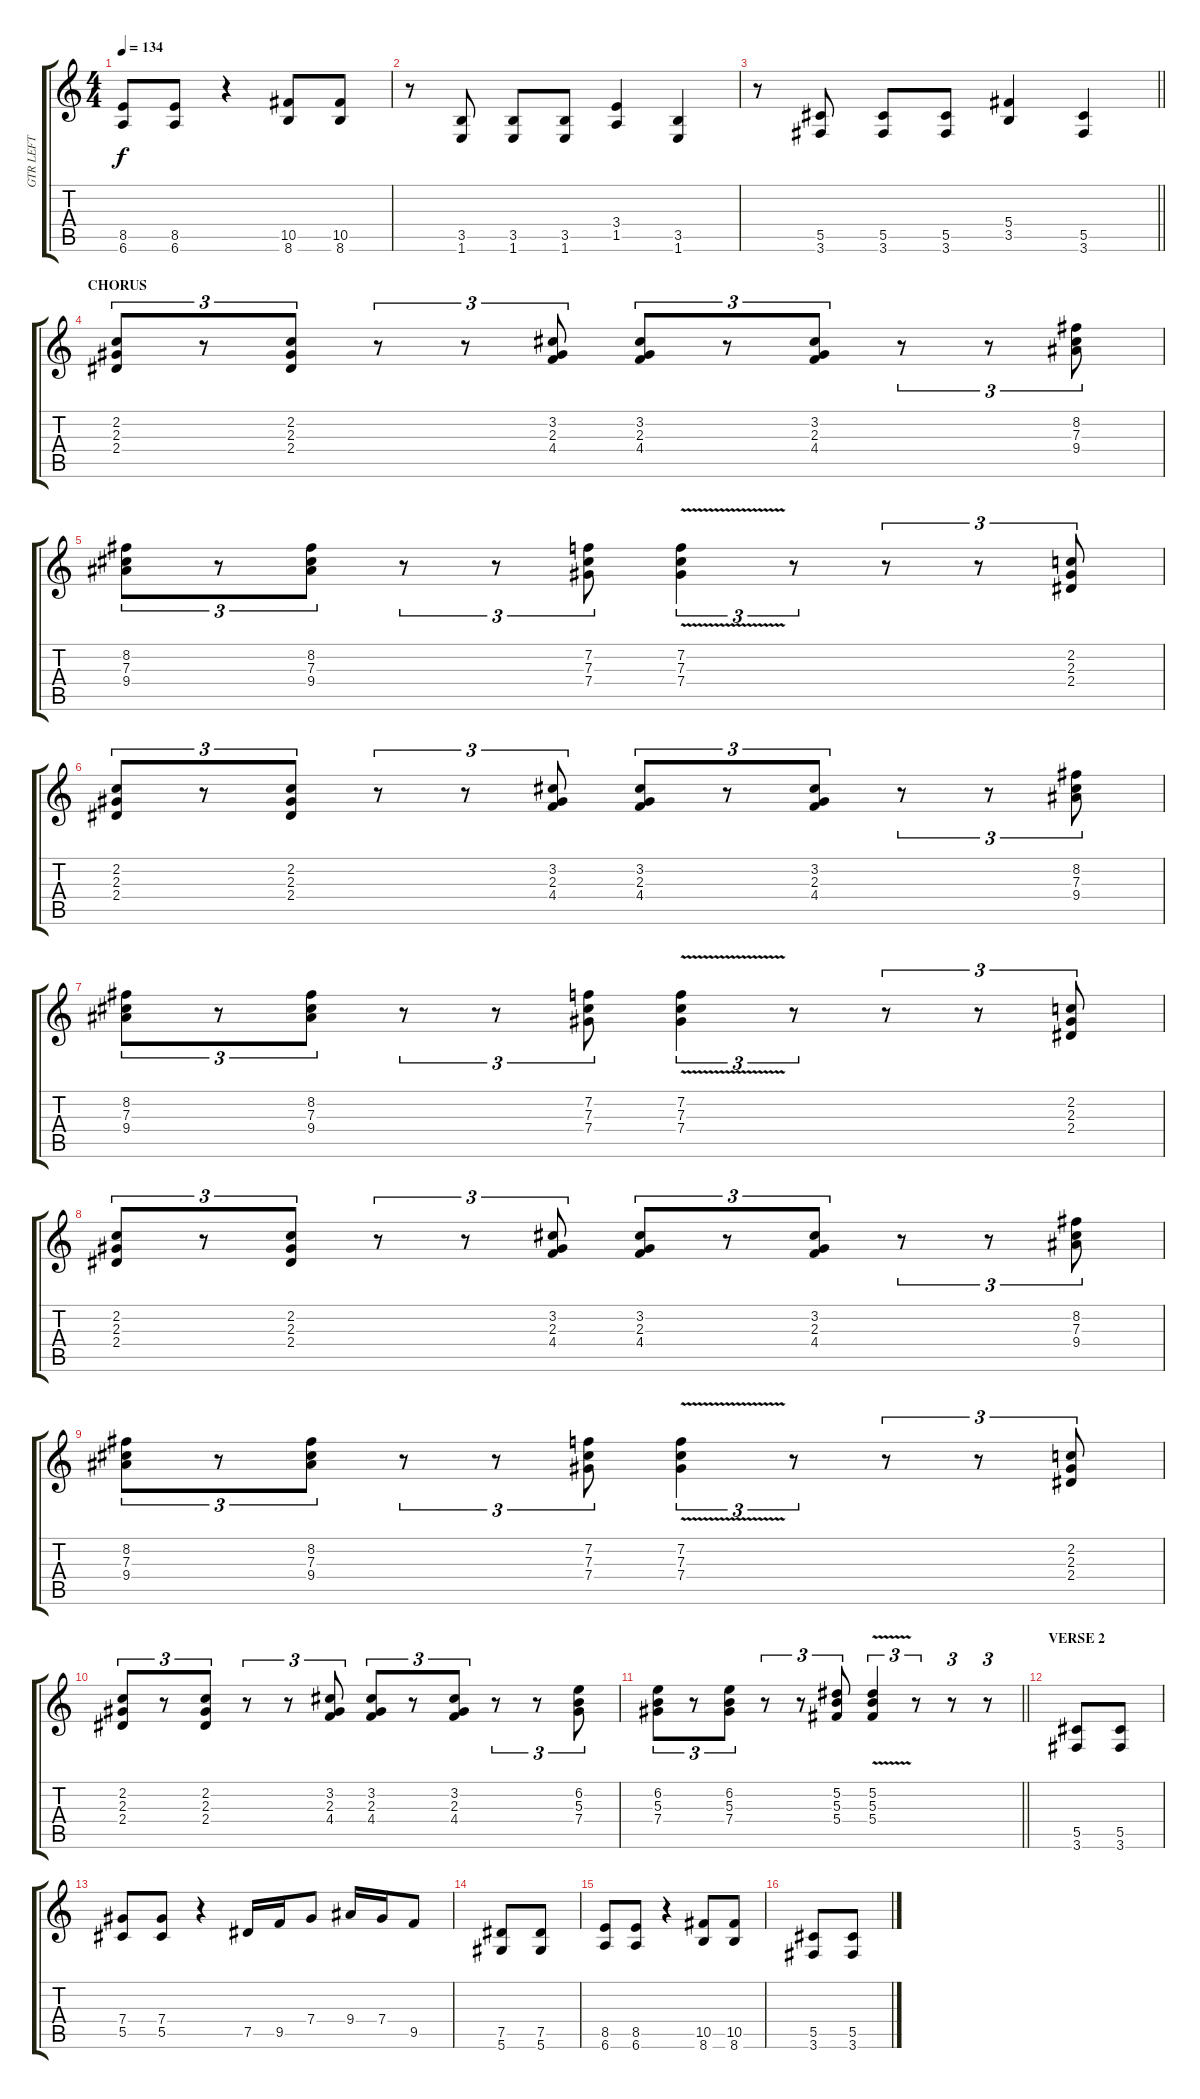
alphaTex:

\track ("GTR LEFT" "GTR LEFT") {instrument overdrivenguitar}
\staff {score tabs}
\tuning (Eb4 Bb3 Gb3 Db3 Ab2 Eb2) {hide}
\ts (4 4)
\tempo 134
\clef g2
\ks c
(8.5 6.6).8{dy f} (8.5 6.6).8 r.4 (10.5 8.6).8 (10.5 8.6).8 |
r.8 (3.5 1.6).8 (3.5 1.6).8 (3.5 1.6).8 (3.4 1.5).4 (3.5 1.6).4 |
\barLineRight lightlight
r.8 (5.5 3.6).8 (5.5 3.6).8 (5.5 3.6).8 (5.4 3.5).4 (5.5 3.6).4 |
\section ("" "CHORUS")
(2.2 2.3 2.4).8{tu (3 2)} r.8{tu (3 2)} (2.2 2.3 2.4).8{tu (3 2)} r.8{tu (3 2)} r.8{tu (3 2)} (3.2 2.3 4.4).8{tu (3 2)} (3.2 2.3 4.4).8{tu (3 2)} r.8{tu (3 2)} (3.2 2.3 4.4).8{tu (3 2)} r.8{tu (3 2)} r.8{tu (3 2)} (8.2 7.3 9.4).8{tu (3 2)} |
(8.2 7.3 9.4).8{tu (3 2)} r.8{tu (3 2)} (8.2 7.3 9.4).8{tu (3 2)} r.8{tu (3 2)} r.8{tu (3 2)} (7.2 7.3 7.4).8{tu (3 2)} (7.2{v} 7.3{v} 7.4{v}).4{tu (3 2)} r.8{tu (3 2)} r.8{tu (3 2)} r.8{tu (3 2)} (2.2 2.3 2.4).8{tu (3 2)} |
(2.2 2.3 2.4).8{tu (3 2)} r.8{tu (3 2)} (2.2 2.3 2.4).8{tu (3 2)} r.8{tu (3 2)} r.8{tu (3 2)} (3.2 2.3 4.4).8{tu (3 2)} (3.2 2.3 4.4).8{tu (3 2)} r.8{tu (3 2)} (3.2 2.3 4.4).8{tu (3 2)} r.8{tu (3 2)} r.8{tu (3 2)} (8.2 7.3 9.4).8{tu (3 2)} |
(8.2 7.3 9.4).8{tu (3 2)} r.8{tu (3 2)} (8.2 7.3 9.4).8{tu (3 2)} r.8{tu (3 2)} r.8{tu (3 2)} (7.2 7.3 7.4).8{tu (3 2)} (7.2{v} 7.3{v} 7.4{v}).4{tu (3 2)} r.8{tu (3 2)} r.8{tu (3 2)} r.8{tu (3 2)} (2.2 2.3 2.4).8{tu (3 2)} |
(2.2 2.3 2.4).8{tu (3 2)} r.8{tu (3 2)} (2.2 2.3 2.4).8{tu (3 2)} r.8{tu (3 2)} r.8{tu (3 2)} (3.2 2.3 4.4).8{tu (3 2)} (3.2 2.3 4.4).8{tu (3 2)} r.8{tu (3 2)} (3.2 2.3 4.4).8{tu (3 2)} r.8{tu (3 2)} r.8{tu (3 2)} (8.2 7.3 9.4).8{tu (3 2)} |
(8.2 7.3 9.4).8{tu (3 2)} r.8{tu (3 2)} (8.2 7.3 9.4).8{tu (3 2)} r.8{tu (3 2)} r.8{tu (3 2)} (7.2 7.3 7.4).8{tu (3 2)} (7.2{v} 7.3{v} 7.4{v}).4{tu (3 2)} r.8{tu (3 2)} r.8{tu (3 2)} r.8{tu (3 2)} (2.2 2.3 2.4).8{tu (3 2)} |
(2.2 2.3 2.4).8{tu (3 2)} r.8{tu (3 2)} (2.2 2.3 2.4).8{tu (3 2)} r.8{tu (3 2)} r.8{tu (3 2)} (3.2 2.3 4.4).8{tu (3 2)} (3.2 2.3 4.4).8{tu (3 2)} r.8{tu (3 2)} (3.2 2.3 4.4).8{tu (3 2)} r.8{tu (3 2)} r.8{tu (3 2)} (6.2 5.3 7.4).8{tu (3 2)} |
\barLineRight lightlight
(6.2 5.3 7.4).8{tu (3 2)} r.8{tu (3 2)} (6.2 5.3 7.4).8{tu (3 2)} r.8{tu (3 2)} r.8{tu (3 2)} (5.2 5.3 5.4).8{tu (3 2)} (5.2{v} 5.3{v} 5.4{v}).4{tu (3 2)} r.8{tu (3 2)} r.8{tu (3 2)} r.8{tu (3 2)} |
\section ("" "VERSE 2")
(5.5 3.6).8 (5.5 3.6).8 |
(7.4 5.5).8 (7.4 5.5).8 r.4 7.5.16 9.5.16 7.4.8 9.4.16 7.4.16 9.5.8 |
(7.5 5.6).8 (7.5 5.6).8 |
(8.5 6.6).8 (8.5 6.6).8 r.4 (10.5 8.6).8 (10.5 8.6).8 |
(5.5 3.6).8 (5.5 3.6).8
